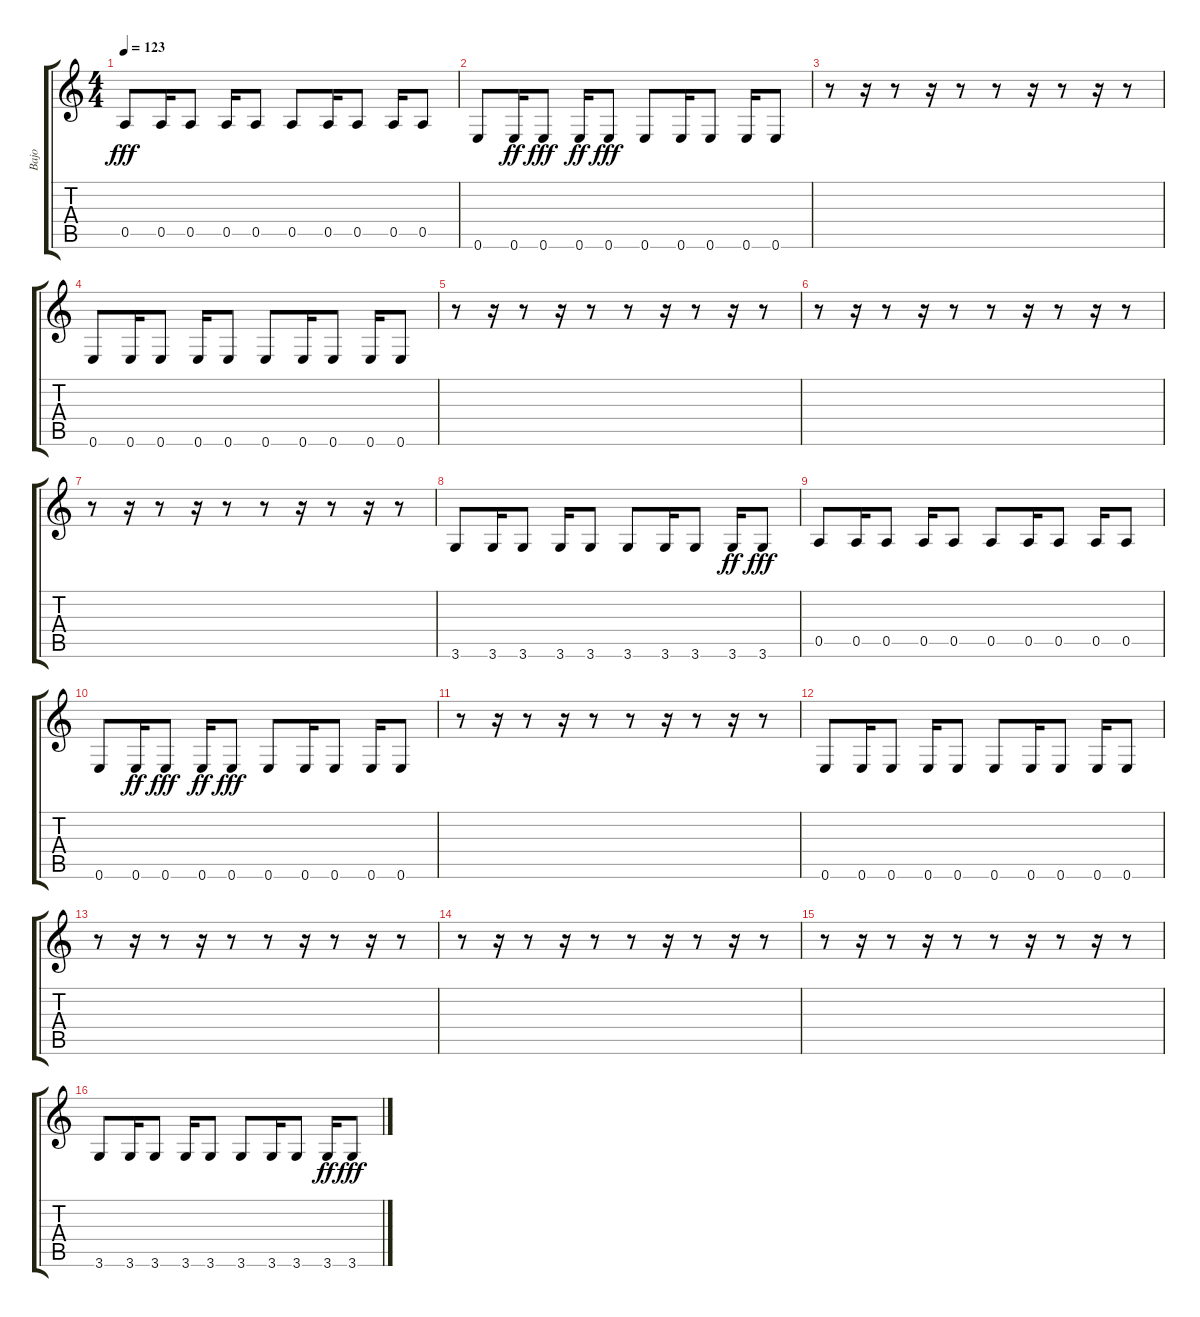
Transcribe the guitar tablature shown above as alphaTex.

\track ("Bajo" "Bajo") {instrument electricbasspick}
\staff {score tabs}
\tuning (E4 B3 G3 D3 A2 E2) {hide}
\ts (4 4)
\tempo 123
\clef g2
\ks c
0.5.8{dy fff} 0.5.16 0.5.8 0.5.16 0.5.8 0.5.8 0.5.16 0.5.8 0.5.16 0.5.8 |
0.6.8 0.6.16{dy ff} 0.6.8{dy fff} 0.6.16{dy ff} 0.6.8{dy fff} 0.6.8 0.6.16 0.6.8 0.6.16 0.6.8 |
r.8 r.16 r.8 r.16 r.8 r.8 r.16 r.8 r.16 r.8 |
0.6.8 0.6.16 0.6.8 0.6.16 0.6.8 0.6.8 0.6.16 0.6.8 0.6.16 0.6.8 |
r.8 r.16 r.8 r.16 r.8 r.8 r.16 r.8 r.16 r.8 |
r.8 r.16 r.8 r.16 r.8 r.8 r.16 r.8 r.16 r.8 |
r.8 r.16 r.8 r.16 r.8 r.8 r.16 r.8 r.16 r.8 |
3.6.8 3.6.16 3.6.8 3.6.16 3.6.8 3.6.8 3.6.16 3.6.8 3.6.16{dy ff} 3.6.8{dy fff} |
0.5.8 0.5.16 0.5.8 0.5.16 0.5.8 0.5.8 0.5.16 0.5.8 0.5.16 0.5.8 |
0.6.8 0.6.16{dy ff} 0.6.8{dy fff} 0.6.16{dy ff} 0.6.8{dy fff} 0.6.8 0.6.16 0.6.8 0.6.16 0.6.8 |
r.8 r.16 r.8 r.16 r.8 r.8 r.16 r.8 r.16 r.8 |
0.6.8 0.6.16 0.6.8 0.6.16 0.6.8 0.6.8 0.6.16 0.6.8 0.6.16 0.6.8 |
r.8 r.16 r.8 r.16 r.8 r.8 r.16 r.8 r.16 r.8 |
r.8 r.16 r.8 r.16 r.8 r.8 r.16 r.8 r.16 r.8 |
r.8 r.16 r.8 r.16 r.8 r.8 r.16 r.8 r.16 r.8 |
3.6.8 3.6.16 3.6.8 3.6.16 3.6.8 3.6.8 3.6.16 3.6.8 3.6.16{dy ff} 3.6.8{dy fff}
